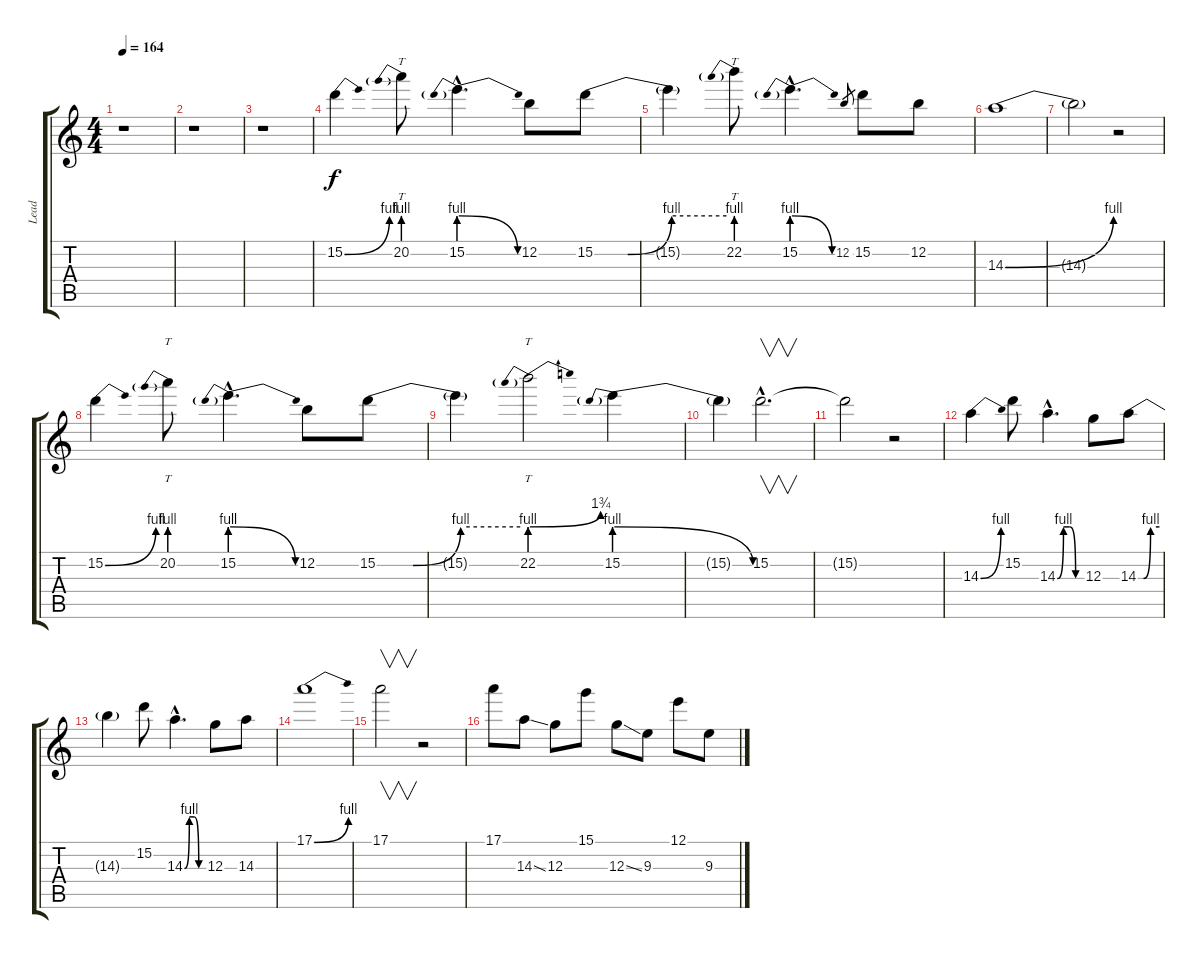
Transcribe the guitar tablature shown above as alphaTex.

\track ("Lead" "Lead") {instrument overdrivenguitar}
\staff {score tabs}
\tuning (E4 B3 G3 D3 A2 E2) {hide}
\ts (4 4)
\tempo 164
\clef g2
\ks c
r.1{dy f} |
r.1 |
r.1 |
15.2{be (bend 0 0 60 4)}.4 20.2{be (prebend 0 4 60 4)}.8{tt} 15.2{be (prebendrelease 0 4 60 0) hac}.4{d} 12.2.8 15.2{be (custom 0 0 15 0 35 4 60 4)}.8 |
15.2{t}.4 22.2{be (prebend 0 4 60 4)}.8{tt} 15.2{be (prebendrelease 0 4 60 0) hac}.4{d} 12.2.8{gr} 15.2.8 12.2.8 |
14.3{be (bend 0 0 60 4)}.1 |
14.3{t}.2 r.2 |
15.2{be (bend 0 0 60 4)}.4 20.2{be (prebend 0 4 60 4)}.8{tt} 15.2{be (prebendrelease 0 4 60 0) hac}.4{d} 12.2.8 15.2{be (custom 0 0 15 0 35 4 60 4)}.8 |
15.2{t}.4 22.2{be (prebendbend 0 4 60 7)}.2{tt} 15.2{be (prebendrelease 0 4 60 0)}.4 |
15.2{t}.4 15.2{hac}.2{v d} |
15.2{t}.2 r.2 |
14.3{be (bend 0 0 60 4)}.4 15.2.8 14.3{be (custom 0 0 15 4 30 4 45 0 60 0) hac}.4{d} 12.3.8 14.3{be (custom 0 0 15 0 35 4 60 4)}.8 |
14.3{t}.4 15.2.8 14.3{be (custom 0 0 15 4 30 4 45 0 60 0) hac}.4{d} 12.3.8 14.3.8 |
17.1{be (bend 0 0 60 4)}.1 |
17.1.2{v} r.2 |
17.1.8 14.3{ss}.8 12.3.8 15.1.8 12.3{ss}.8 9.3.8 12.1.8 9.3{ss}.8
